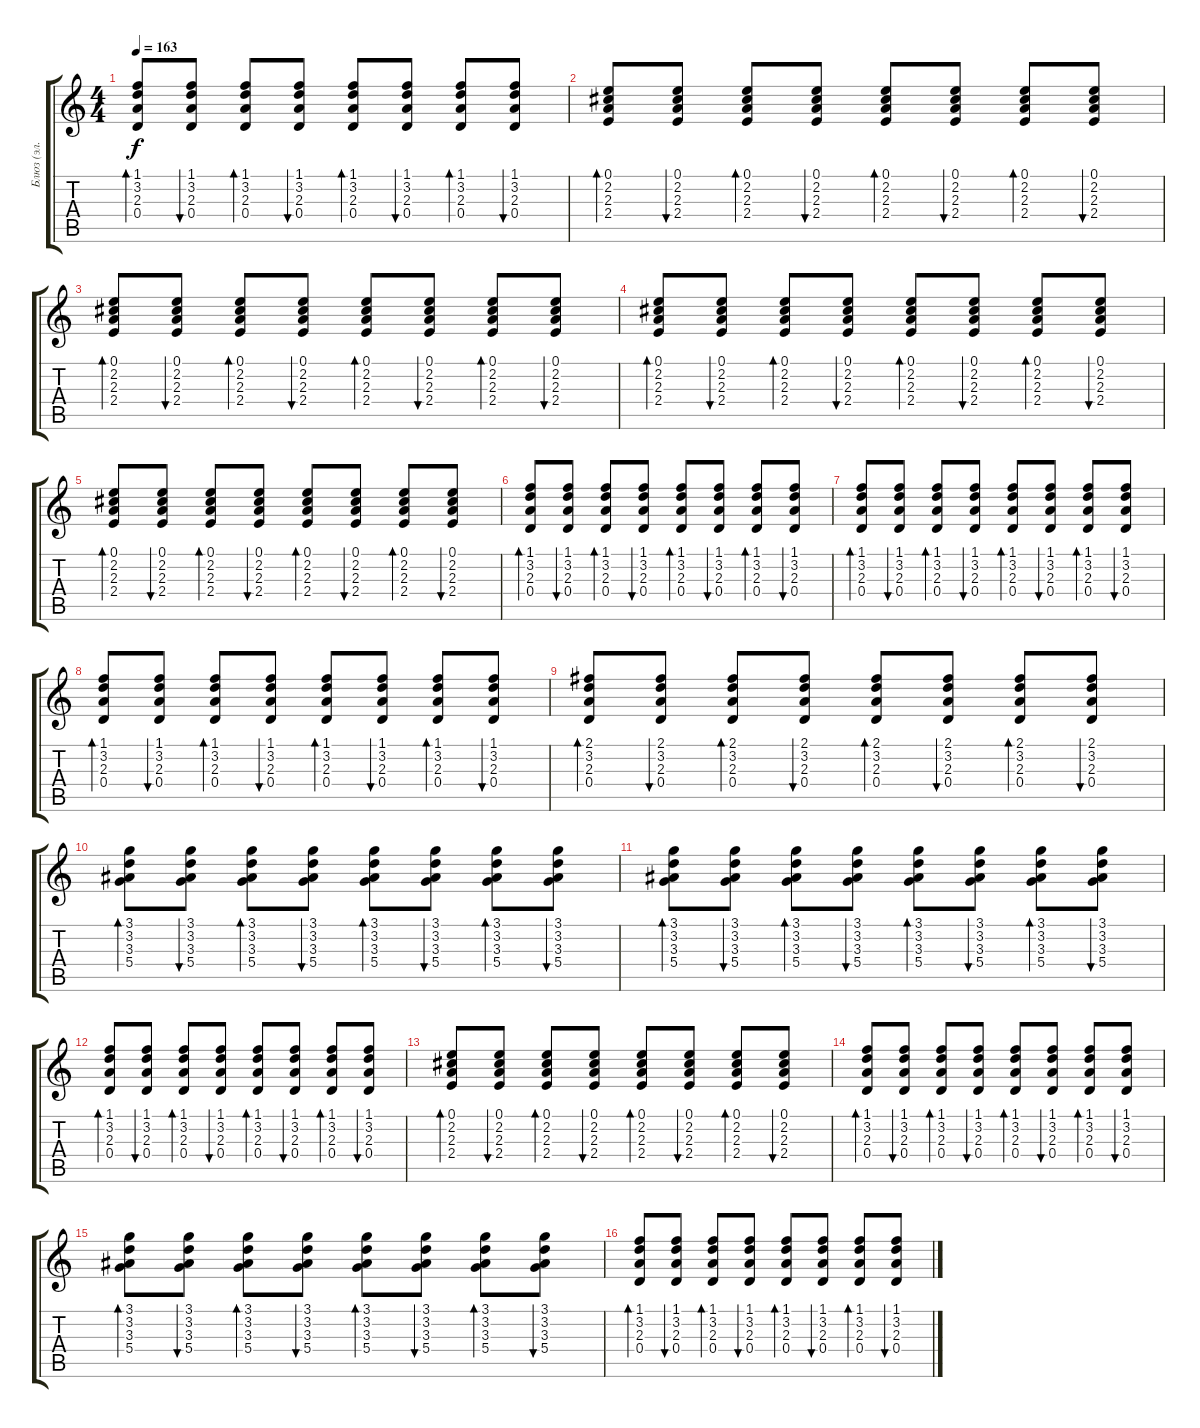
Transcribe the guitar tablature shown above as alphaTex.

\track ("Блюз (эл. гитара)" "Блюз (эл. ") {instrument electricguitarclean}
\staff {score tabs}
\tuning (E4 B3 G3 D3 A2 E2) {hide}
\ts (4 4)
\tempo 163
\clef g2
\ks c
(1.1 3.2 2.3 0.4).8{bd 120 dy f} (1.1 3.2 2.3 0.4).8{bu 120} (1.1 3.2 2.3 0.4).8{bd 120} (1.1 3.2 2.3 0.4).8{bu 120} (1.1 3.2 2.3 0.4).8{bd 120} (1.1 3.2 2.3 0.4).8{bu 120} (1.1 3.2 2.3 0.4).8{bd 120} (1.1 3.2 2.3 0.4).8{bu 120} |
(0.1 2.2 2.3 2.4).8{bd 120} (0.1 2.2 2.3 2.4).8{bu 120} (0.1 2.2 2.3 2.4).8{bd 120} (0.1 2.2 2.3 2.4).8{bu 120} (0.1 2.2 2.3 2.4).8{bd 120} (0.1 2.2 2.3 2.4).8{bu 120} (0.1 2.2 2.3 2.4).8{bd 120} (0.1 2.2 2.3 2.4).8{bu 120} |
(0.1 2.2 2.3 2.4).8{bd 120} (0.1 2.2 2.3 2.4).8{bu 120} (0.1 2.2 2.3 2.4).8{bd 120} (0.1 2.2 2.3 2.4).8{bu 120} (0.1 2.2 2.3 2.4).8{bd 120} (0.1 2.2 2.3 2.4).8{bu 120} (0.1 2.2 2.3 2.4).8{bd 120} (0.1 2.2 2.3 2.4).8{bu 120} |
(0.1 2.2 2.3 2.4).8{bd 120} (0.1 2.2 2.3 2.4).8{bu 120} (0.1 2.2 2.3 2.4).8{bd 120} (0.1 2.2 2.3 2.4).8{bu 120} (0.1 2.2 2.3 2.4).8{bd 120} (0.1 2.2 2.3 2.4).8{bu 120} (0.1 2.2 2.3 2.4).8{bd 120} (0.1 2.2 2.3 2.4).8{bu 120} |
(0.1 2.2 2.3 2.4).8{bd 120} (0.1 2.2 2.3 2.4).8{bu 120} (0.1 2.2 2.3 2.4).8{bd 120} (0.1 2.2 2.3 2.4).8{bu 120} (0.1 2.2 2.3 2.4).8{bd 120} (0.1 2.2 2.3 2.4).8{bu 120} (0.1 2.2 2.3 2.4).8{bd 120} (0.1 2.2 2.3 2.4).8{bu 120} |
(1.1 3.2 2.3 0.4).8{bd 120} (1.1 3.2 2.3 0.4).8{bu 120} (1.1 3.2 2.3 0.4).8{bd 120} (1.1 3.2 2.3 0.4).8{bu 120} (1.1 3.2 2.3 0.4).8{bd 120} (1.1 3.2 2.3 0.4).8{bu 120} (1.1 3.2 2.3 0.4).8{bd 120} (1.1 3.2 2.3 0.4).8{bu 120} |
(1.1 3.2 2.3 0.4).8{bd 120} (1.1 3.2 2.3 0.4).8{bu 120} (1.1 3.2 2.3 0.4).8{bd 120} (1.1 3.2 2.3 0.4).8{bu 120} (1.1 3.2 2.3 0.4).8{bd 120} (1.1 3.2 2.3 0.4).8{bu 120} (1.1 3.2 2.3 0.4).8{bd 120} (1.1 3.2 2.3 0.4).8{bu 120} |
(1.1 3.2 2.3 0.4).8{bd 120} (1.1 3.2 2.3 0.4).8{bu 120} (1.1 3.2 2.3 0.4).8{bd 120} (1.1 3.2 2.3 0.4).8{bu 120} (1.1 3.2 2.3 0.4).8{bd 120} (1.1 3.2 2.3 0.4).8{bu 120} (1.1 3.2 2.3 0.4).8{bd 120} (1.1 3.2 2.3 0.4).8{bu 120} |
(2.1 3.2 2.3 0.4).8{bd 120} (2.1 3.2 2.3 0.4).8{bu 120} (2.1 3.2 2.3 0.4).8{bd 120} (2.1 3.2 2.3 0.4).8{bu 120} (2.1 3.2 2.3 0.4).8{bd 120} (2.1 3.2 2.3 0.4).8{bu 120} (2.1 3.2 2.3 0.4).8{bd 120} (2.1 3.2 2.3 0.4).8{bu 120} |
(3.1 3.2 3.3 5.4).8{bd 120} (3.1 3.2 3.3 5.4).8{bu 120} (3.1 3.2 3.3 5.4).8{bd 120} (3.1 3.2 3.3 5.4).8{bu 120} (3.1 3.2 3.3 5.4).8{bd 120} (3.1 3.2 3.3 5.4).8{bu 120} (3.1 3.2 3.3 5.4).8{bd 120} (3.1 3.2 3.3 5.4).8{bu 120} |
(3.1 3.2 3.3 5.4).8{bd 120} (3.1 3.2 3.3 5.4).8{bu 120} (3.1 3.2 3.3 5.4).8{bd 120} (3.1 3.2 3.3 5.4).8{bu 120} (3.1 3.2 3.3 5.4).8{bd 120} (3.1 3.2 3.3 5.4).8{bu 120} (3.1 3.2 3.3 5.4).8{bd 120} (3.1 3.2 3.3 5.4).8{bu 120} |
(1.1 3.2 2.3 0.4).8{bd 120} (1.1 3.2 2.3 0.4).8{bu 120} (1.1 3.2 2.3 0.4).8{bd 120} (1.1 3.2 2.3 0.4).8{bu 120} (1.1 3.2 2.3 0.4).8{bd 120} (1.1 3.2 2.3 0.4).8{bu 120} (1.1 3.2 2.3 0.4).8{bd 120} (1.1 3.2 2.3 0.4).8{bu 120} |
(0.1 2.2 2.3 2.4).8{bd 120} (0.1 2.2 2.3 2.4).8{bu 120} (0.1 2.2 2.3 2.4).8{bd 120} (0.1 2.2 2.3 2.4).8{bu 120} (0.1 2.2 2.3 2.4).8{bd 120} (0.1 2.2 2.3 2.4).8{bu 120} (0.1 2.2 2.3 2.4).8{bd 120} (0.1 2.2 2.3 2.4).8{bu 120} |
(1.1 3.2 2.3 0.4).8{bd 120} (1.1 3.2 2.3 0.4).8{bu 120} (1.1 3.2 2.3 0.4).8{bd 120} (1.1 3.2 2.3 0.4).8{bu 120} (1.1 3.2 2.3 0.4).8{bd 120} (1.1 3.2 2.3 0.4).8{bu 120} (1.1 3.2 2.3 0.4).8{bd 120} (1.1 3.2 2.3 0.4).8{bu 120} |
(3.1 3.2 3.3 5.4).8{bd 120} (3.1 3.2 3.3 5.4).8{bu 120} (3.1 3.2 3.3 5.4).8{bd 120} (3.1 3.2 3.3 5.4).8{bu 120} (3.1 3.2 3.3 5.4).8{bd 120} (3.1 3.2 3.3 5.4).8{bu 120} (3.1 3.2 3.3 5.4).8{bd 120} (3.1 3.2 3.3 5.4).8{bu 120} |
(1.1 3.2 2.3 0.4).8{bd 120} (1.1 3.2 2.3 0.4).8{bu 120} (1.1 3.2 2.3 0.4).8{bd 120} (1.1 3.2 2.3 0.4).8{bu 120} (1.1 3.2 2.3 0.4).8{bd 120} (1.1 3.2 2.3 0.4).8{bu 120} (1.1 3.2 2.3 0.4).8{bd 120} (1.1 3.2 2.3 0.4).8{bu 120}
